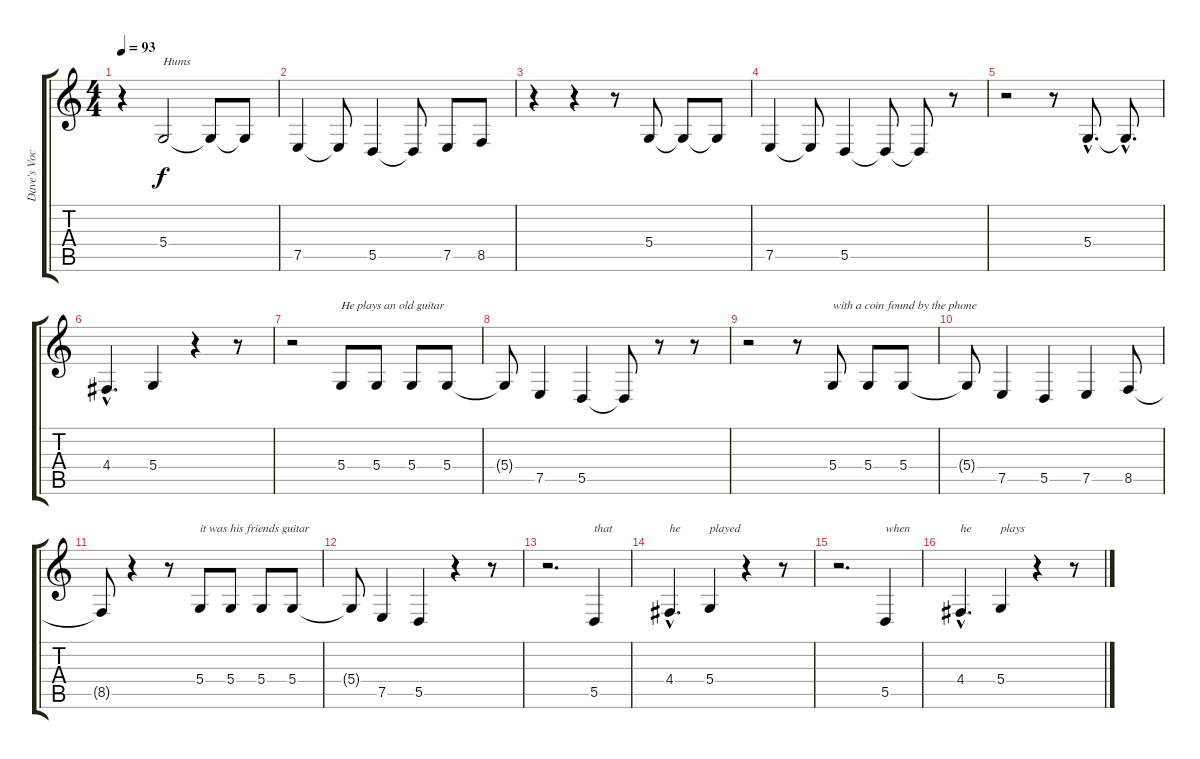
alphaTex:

\track ("Dave's Vocals" "Dave's Voc") {instrument flute}
\staff {score tabs}
\tuning (E4 B3 G3 D3 A2 E2) {hide}
\ts (4 4)
\tempo 93
\clef g2
\ks c
r.4{dy f} 5.4.2{txt "Hums"} 5.4{t}.8 5.4{t}.8 |
7.5.4 7.5{t}.8 5.5.4 5.5{t}.8 7.5.8 8.5.8 |
r.4 r.4 r.8 5.4.8 5.4{t}.8 5.4{t}.8 |
7.5.4 7.5{t}.8 5.5.4 5.5{t}.8 5.5{t}.8 r.8 |
r.2 r.8 5.4{hac}.8{d} 5.4{hac t}.8{d} |
4.4{hac}.4{d} 5.4.4 r.4 r.8 |
r.2 5.4.8{txt "He plays an old guitar"} 5.4.8 5.4.8 5.4.8 |
5.4{t}.8 7.5.4 5.5.4 5.5{t}.8 r.8 r.8 |
r.2 r.8 5.4.8{txt "with a coin found by the phone"} 5.4.8 5.4.8 |
5.4{t}.8 7.5.4 5.5.4 7.5.4 8.5.8 |
8.5{t}.8 r.4 r.8 5.4.8{txt "it was his friends guitar"} 5.4.8 5.4.8 5.4.8 |
5.4{t}.8 7.5.4 5.5.4 r.4 r.8 |
r.2{d} 5.5.4{txt "that"} |
4.4{hac}.4{d txt "he"} 5.4.4{txt "played"} r.4 r.8 |
r.2{d} 5.5.4{txt "when"} |
4.4{hac}.4{d txt "he"} 5.4.4{txt "plays"} r.4 r.8
